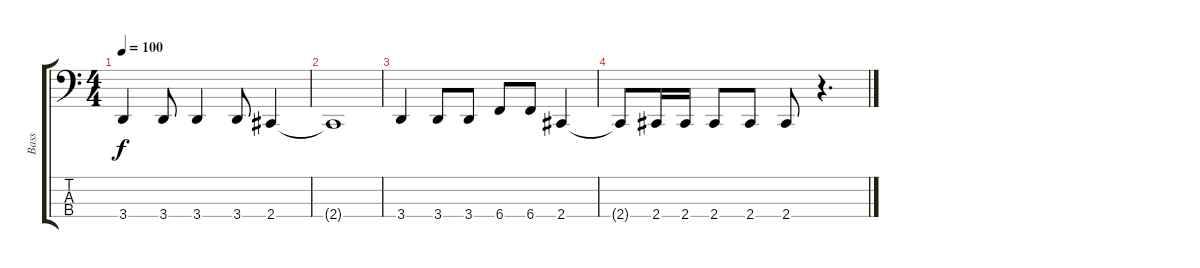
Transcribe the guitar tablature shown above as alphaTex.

\track ("Bass" "Bass") {instrument electricbassfinger}
\staff {score tabs}
\tuning (E2 B1 Gb1 B0) {hide}
\ts (4 4)
\tempo 100
\clef f4
\ks c
3.4.4{dy f} 3.4.8 3.4.4 3.4.8 2.4.4 |
2.4{t}.1 |
3.4.4 3.4.8 3.4.8 6.4.8 6.4.8 2.4.4 |
2.4{t}.8 2.4.16 2.4.16 2.4.8 2.4.8 2.4.8 r.4{d}
